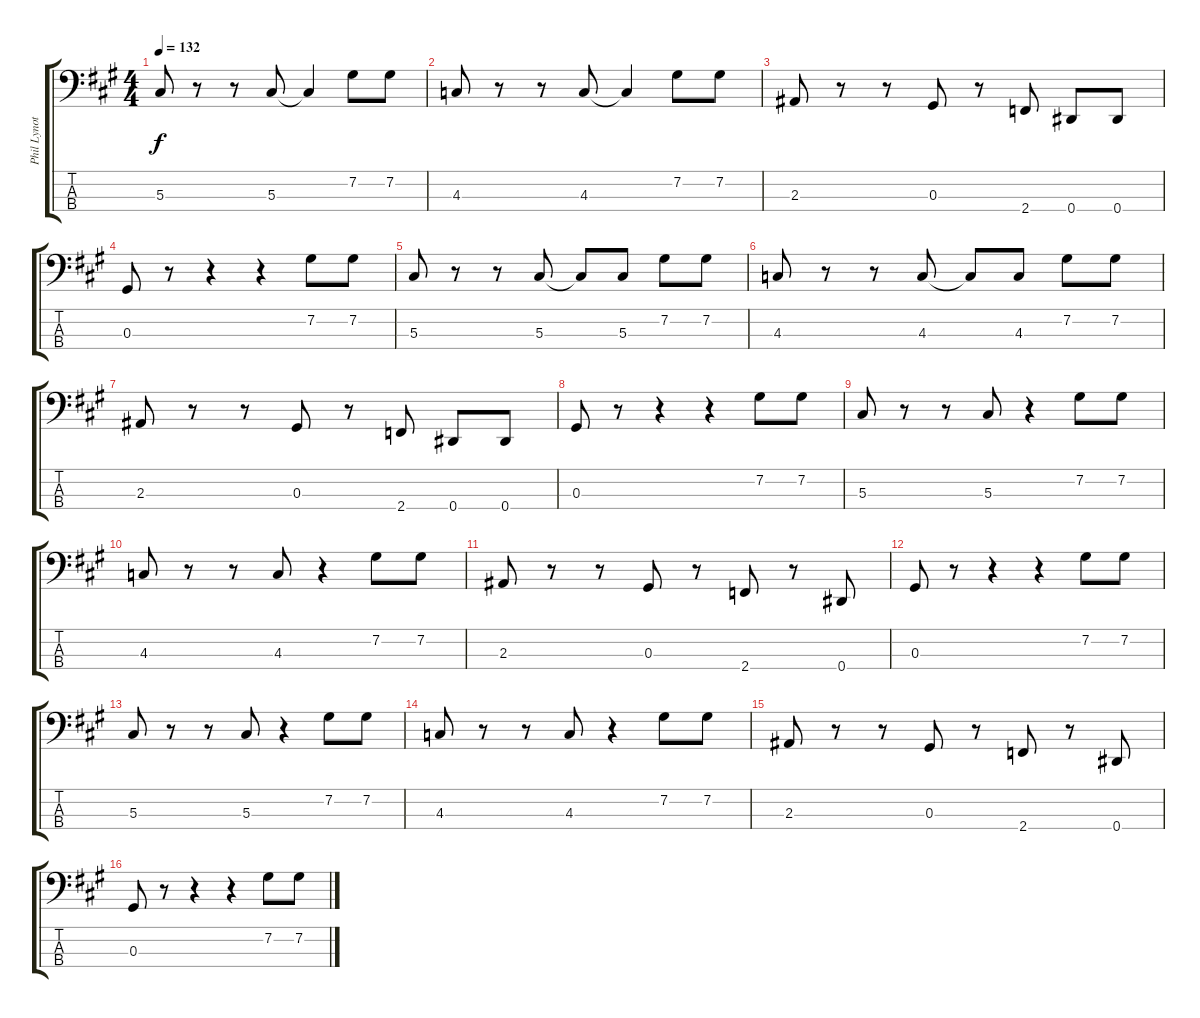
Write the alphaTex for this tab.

\track ("Phil Lynott" "Phil Lynot") {instrument electricbasspick}
\staff {score tabs}
\tuning (Gb2 Db2 Ab1 Eb1) {hide}
\ts (4 4)
\tempo 132
\clef f4
\ks a
5.3.8{dy f} r.8 r.8 5.3.8 5.3{t}.4 7.2.8 7.2.8 |
4.3.8 r.8 r.8 4.3.8 4.3{t}.4 7.2.8 7.2.8 |
2.3.8 r.8 r.8 0.3.8 r.8 2.4.8 0.4.8 0.4.8 |
0.3.8 r.8 r.4 r.4 7.2.8 7.2.8 |
5.3.8 r.8 r.8 5.3.8 5.3{t}.8 5.3.8 7.2.8 7.2.8 |
4.3.8 r.8 r.8 4.3.8 4.3{t}.8 4.3.8 7.2.8 7.2.8 |
2.3.8 r.8 r.8 0.3.8 r.8 2.4.8 0.4.8 0.4.8 |
0.3.8 r.8 r.4 r.4 7.2.8 7.2.8 |
5.3.8 r.8 r.8 5.3.8 r.4 7.2.8 7.2.8 |
4.3.8 r.8 r.8 4.3.8 r.4 7.2.8 7.2.8 |
2.3.8 r.8 r.8 0.3.8 r.8 2.4.8 r.8 0.4.8 |
0.3.8 r.8 r.4 r.4 7.2.8 7.2.8 |
5.3.8 r.8 r.8 5.3.8 r.4 7.2.8 7.2.8 |
4.3.8 r.8 r.8 4.3.8 r.4 7.2.8 7.2.8 |
2.3.8 r.8 r.8 0.3.8 r.8 2.4.8 r.8 0.4.8 |
0.3.8 r.8 r.4 r.4 7.2.8 7.2.8
